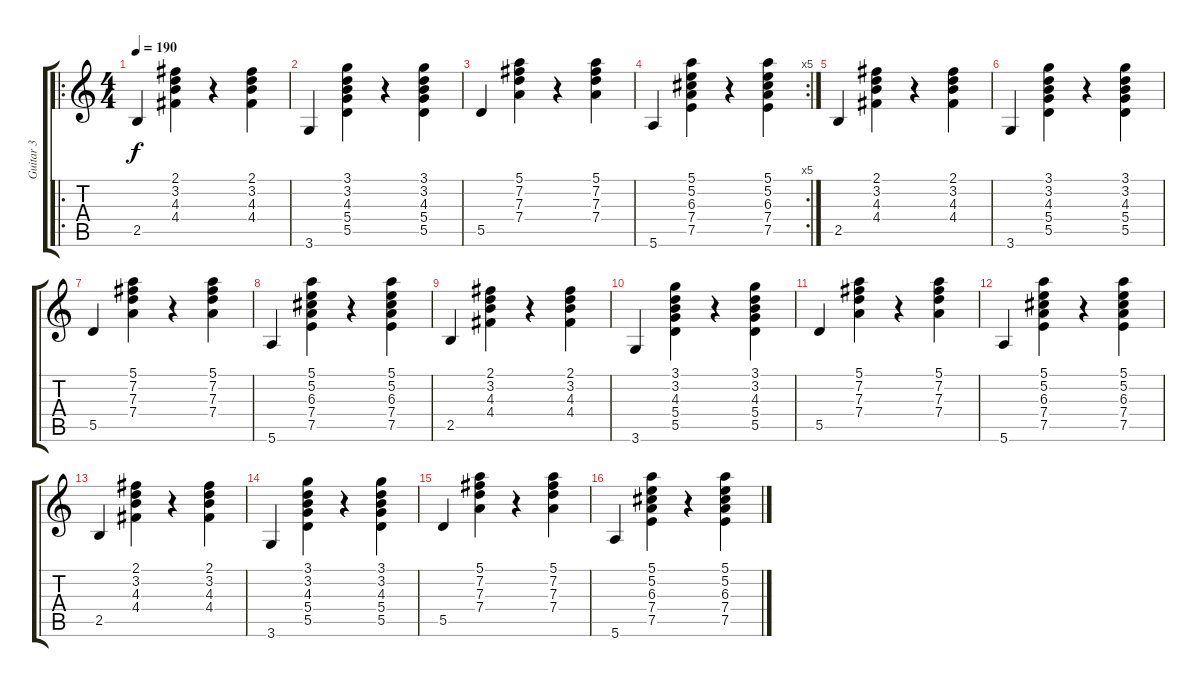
\track ("Guitar 3" "Guitar 3") {instrument acousticguitarnylon}
\staff {score tabs}
\tuning (E4 B3 G3 D3 A2 E2) {hide}
\ro
\ts (4 4)
\tempo 190
\clef g2
\ks c
2.5.4{dy f} (2.1 3.2 4.3 4.4).4 r.4 (2.1 3.2 4.3 4.4).4 |
3.6.4 (3.1 3.2 4.3 5.4 5.5).4 r.4 (3.1 3.2 4.3 5.4 5.5).4 |
5.5.4 (5.1 7.2 7.3 7.4).4 r.4 (5.1 7.2 7.3 7.4).4 |
\rc 5
5.6.4 (5.1 5.2 6.3 7.4 7.5).4 r.4 (5.1 5.2 6.3 7.4 7.5).4 |
2.5.4 (2.1 3.2 4.3 4.4).4 r.4 (2.1 3.2 4.3 4.4).4 |
3.6.4 (3.1 3.2 4.3 5.4 5.5).4 r.4 (3.1 3.2 4.3 5.4 5.5).4 |
5.5.4 (5.1 7.2 7.3 7.4).4 r.4 (5.1 7.2 7.3 7.4).4 |
5.6.4 (5.1 5.2 6.3 7.4 7.5).4 r.4 (5.1 5.2 6.3 7.4 7.5).4 |
2.5.4 (2.1 3.2 4.3 4.4).4 r.4 (2.1 3.2 4.3 4.4).4 |
3.6.4 (3.1 3.2 4.3 5.4 5.5).4 r.4 (3.1 3.2 4.3 5.4 5.5).4 |
5.5.4 (5.1 7.2 7.3 7.4).4 r.4 (5.1 7.2 7.3 7.4).4 |
5.6.4 (5.1 5.2 6.3 7.4 7.5).4 r.4 (5.1 5.2 6.3 7.4 7.5).4 |
2.5.4 (2.1 3.2 4.3 4.4).4 r.4 (2.1 3.2 4.3 4.4).4 |
3.6.4 (3.1 3.2 4.3 5.4 5.5).4 r.4 (3.1 3.2 4.3 5.4 5.5).4 |
5.5.4 (5.1 7.2 7.3 7.4).4 r.4 (5.1 7.2 7.3 7.4).4 |
5.6.4 (5.1 5.2 6.3 7.4 7.5).4 r.4 (5.1 5.2 6.3 7.4 7.5).4
